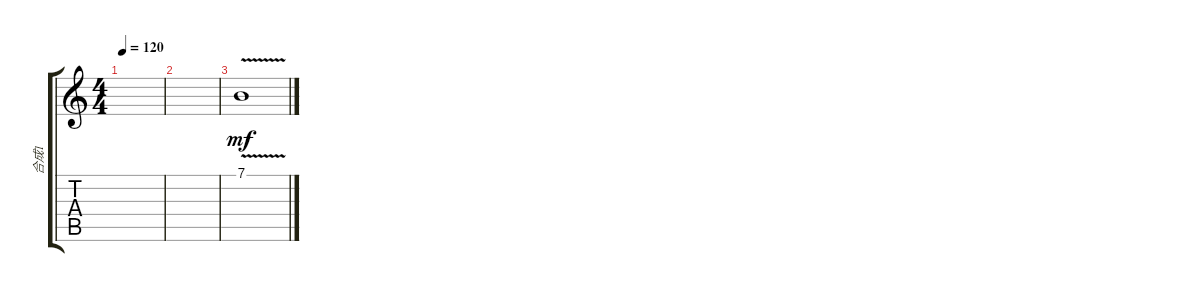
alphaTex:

\track ("合成1" "合成1") {instrument altosax}
\staff {score tabs}
\tuning (E4 B3 G3 D3 A2 E2) {hide}
\ts (4 4)
\tempo 120
\clef g2
\ks c
|
|
7.1{v}.1{dy mf volume 6}
